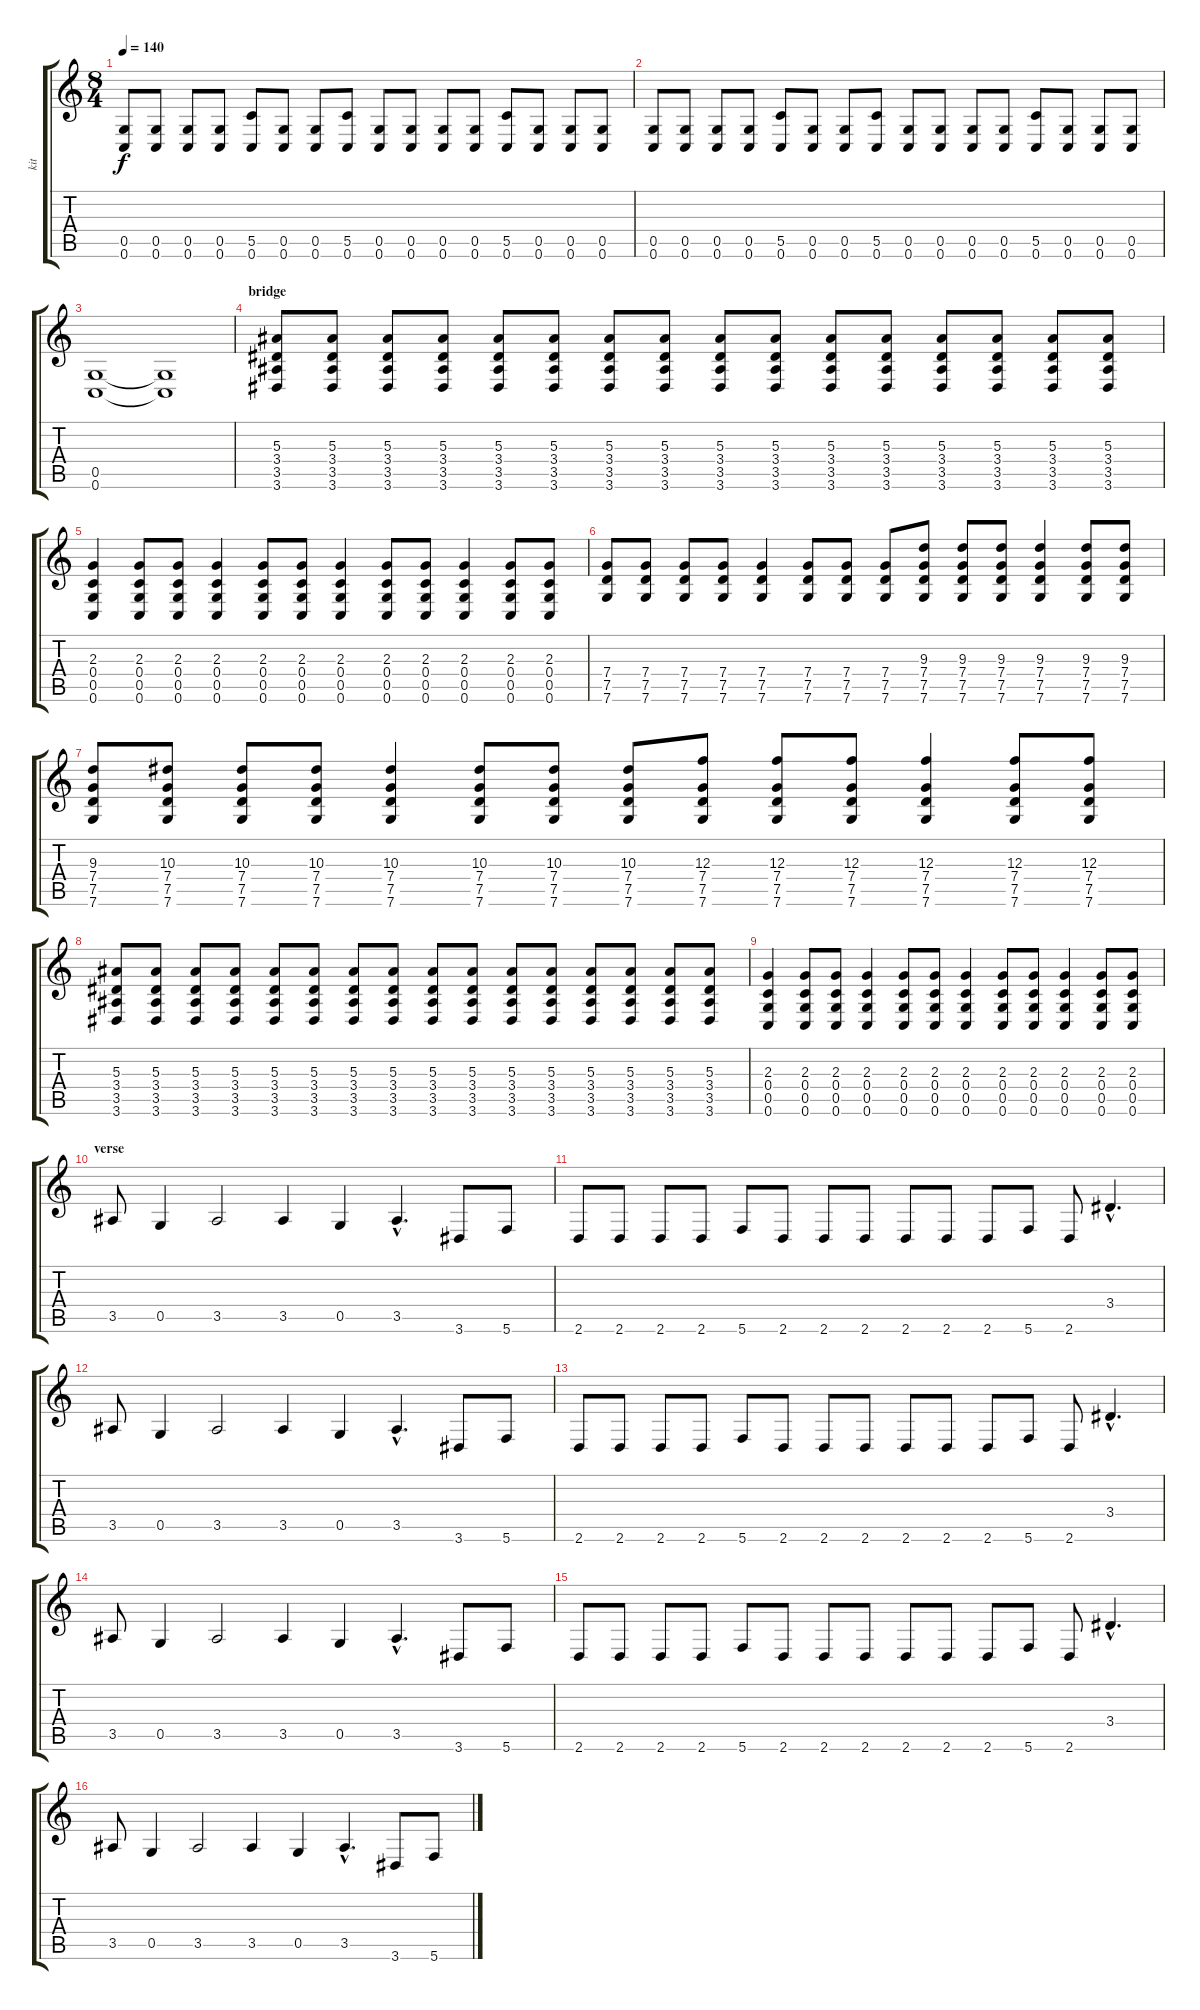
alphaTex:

\track ("kit" "kit") {instrument electricguitarjazz}
\staff {score tabs}
\tuning (D4 A3 F3 C3 G2 C2) {hide}
\ts (8 4)
\tempo 140
\clef g2
\ks c
(0.5 0.6).8{dy f} (0.5 0.6).8 (0.5 0.6).8 (0.5 0.6).8 (5.5 0.6).8 (0.5 0.6).8 (0.5 0.6).8 (5.5 0.6).8 (0.5 0.6).8 (0.5 0.6).8 (0.5 0.6).8 (0.5 0.6).8 (5.5 0.6).8 (0.5 0.6).8 (0.5 0.6).8 (0.5 0.6).8 |
(0.5 0.6).8 (0.5 0.6).8 (0.5 0.6).8 (0.5 0.6).8 (5.5 0.6).8 (0.5 0.6).8 (0.5 0.6).8 (5.5 0.6).8 (0.5 0.6).8 (0.5 0.6).8 (0.5 0.6).8 (0.5 0.6).8 (5.5 0.6).8 (0.5 0.6).8 (0.5 0.6).8 (0.5 0.6).8 |
(0.5 0.6).1 (0.5{t} 0.6{t}).1 |
\section ("" "bridge")
(5.3 3.4 3.5 3.6).8{volume 14} (5.3 3.4 3.5 3.6).8 (5.3 3.4 3.5 3.6).8 (5.3 3.4 3.5 3.6).8 (5.3 3.4 3.5 3.6).8 (5.3 3.4 3.5 3.6).8 (5.3 3.4 3.5 3.6).8 (5.3 3.4 3.5 3.6).8 (5.3 3.4 3.5 3.6).8 (5.3 3.4 3.5 3.6).8 (5.3 3.4 3.5 3.6).8 (5.3 3.4 3.5 3.6).8 (5.3 3.4 3.5 3.6).8 (5.3 3.4 3.5 3.6).8 (5.3 3.4 3.5 3.6).8 (5.3 3.4 3.5 3.6).8 |
(2.3 0.4 0.5 0.6).4 (2.3 0.4 0.5 0.6).8 (2.3 0.4 0.5 0.6).8 (2.3 0.4 0.5 0.6).4 (2.3 0.4 0.5 0.6).8 (2.3 0.4 0.5 0.6).8 (2.3 0.4 0.5 0.6).4 (2.3 0.4 0.5 0.6).8 (2.3 0.4 0.5 0.6).8 (2.3 0.4 0.5 0.6).4 (2.3 0.4 0.5 0.6).8 (2.3 0.4 0.5 0.6).8 |
(7.4 7.5 7.6).8 (7.4 7.5 7.6).8 (7.4 7.5 7.6).8 (7.4 7.5 7.6).8 (7.4 7.5 7.6).4 (7.4 7.5 7.6).8 (7.4 7.5 7.6).8 (7.4 7.5 7.6).8 (9.3 7.4 7.5 7.6).8 (9.3 7.4 7.5 7.6).8 (9.3 7.4 7.5 7.6).8 (9.3 7.4 7.5 7.6).4 (9.3 7.4 7.5 7.6).8 (9.3 7.4 7.5 7.6).8 |
(9.3 7.4 7.5 7.6).8 (10.3 7.4 7.5 7.6).8 (10.3 7.4 7.5 7.6).8 (10.3 7.4 7.5 7.6).8 (10.3 7.4 7.5 7.6).4 (10.3 7.4 7.5 7.6).8 (10.3 7.4 7.5 7.6).8 (10.3 7.4 7.5 7.6).8 (12.3 7.4 7.5 7.6).8 (12.3 7.4 7.5 7.6).8 (12.3 7.4 7.5 7.6).8 (12.3 7.4 7.5 7.6).4 (12.3 7.4 7.5 7.6).8 (12.3 7.4 7.5 7.6).8 |
(5.3 3.4 3.5 3.6).8 (5.3 3.4 3.5 3.6).8 (5.3 3.4 3.5 3.6).8 (5.3 3.4 3.5 3.6).8 (5.3 3.4 3.5 3.6).8 (5.3 3.4 3.5 3.6).8 (5.3 3.4 3.5 3.6).8 (5.3 3.4 3.5 3.6).8 (5.3 3.4 3.5 3.6).8 (5.3 3.4 3.5 3.6).8 (5.3 3.4 3.5 3.6).8 (5.3 3.4 3.5 3.6).8 (5.3 3.4 3.5 3.6).8 (5.3 3.4 3.5 3.6).8 (5.3 3.4 3.5 3.6).8 (5.3 3.4 3.5 3.6).8 |
(2.3 0.4 0.5 0.6).4 (2.3 0.4 0.5 0.6).8 (2.3 0.4 0.5 0.6).8 (2.3 0.4 0.5 0.6).4 (2.3 0.4 0.5 0.6).8 (2.3 0.4 0.5 0.6).8 (2.3 0.4 0.5 0.6).4 (2.3 0.4 0.5 0.6).8 (2.3 0.4 0.5 0.6).8 (2.3 0.4 0.5 0.6).4 (2.3 0.4 0.5 0.6).8 (2.3 0.4 0.5 0.6).8 |
\section ("" "verse")
3.5.8{volume 16 balance 8 instrument electricguitarjazz} 0.5.4 3.5.2 3.5.4 0.5.4 3.5{hac}.4{d} 3.6.8 5.6.8 |
2.6.8 2.6.8 2.6.8 2.6.8 5.6.8 2.6.8 2.6.8 2.6.8 2.6.8 2.6.8 2.6.8 5.6.8 2.6.8 3.4{hac}.4{d} |
3.5.8 0.5.4 3.5.2 3.5.4 0.5.4 3.5{hac}.4{d} 3.6.8 5.6.8 |
2.6.8 2.6.8 2.6.8 2.6.8 5.6.8 2.6.8 2.6.8 2.6.8 2.6.8 2.6.8 2.6.8 5.6.8 2.6.8 3.4{hac}.4{d} |
3.5.8 0.5.4 3.5.2 3.5.4 0.5.4 3.5{hac}.4{d} 3.6.8 5.6.8 |
2.6.8 2.6.8 2.6.8 2.6.8 5.6.8 2.6.8 2.6.8 2.6.8 2.6.8 2.6.8 2.6.8 5.6.8 2.6.8 3.4{hac}.4{d} |
3.5.8 0.5.4 3.5.2 3.5.4 0.5.4 3.5{hac}.4{d} 3.6.8 5.6.8
